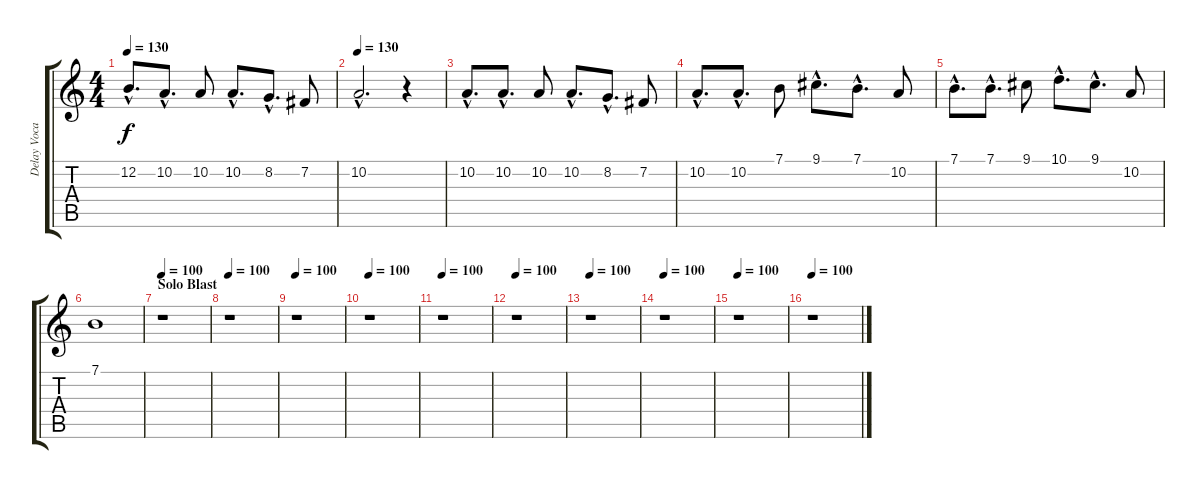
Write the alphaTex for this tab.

\track ("Delay Vocals" "Delay Voca") {instrument pad8sweep}
\staff {score tabs}
\tuning (E4 B3 G3 D3 A2 E2) {hide}
\ts (4 4)
\tempo 130
\clef g2
\ks c
12.2{hac}.8{d dy f} 10.2{hac}.8{d} 10.2.8 10.2{hac}.8{d} 8.2{hac}.8{d} 7.2.8 |
\tempo 130
10.2{hac}.2{d} r.4 |
10.2{hac}.8{d} 10.2{hac}.8{d} 10.2.8 10.2{hac}.8{d} 8.2{hac}.8{d} 7.2.8 |
10.2{hac}.8{d} 10.2{hac}.8{d} 7.1.8 9.1{hac}.8{d} 7.1{hac}.8{d} 10.2.8 |
7.1{hac}.8{d} 7.1{hac}.8{d} 9.1.8 10.1{hac}.8{d} 9.1{hac}.8{d} 10.2.8 |
7.1.1 |
\section ("" "Solo Blast")
\tempo 100
r.1 |
\tempo 100
r.1 |
\tempo 100
r.1 |
\tempo 100
r.1 |
\section ("" "")
\tempo 100
r.1 |
\tempo 100
r.1 |
\tempo 100
r.1 |
\tempo 100
r.1 |
\section ("" "")
\tempo 100
r.1 |
\tempo 100
r.1
